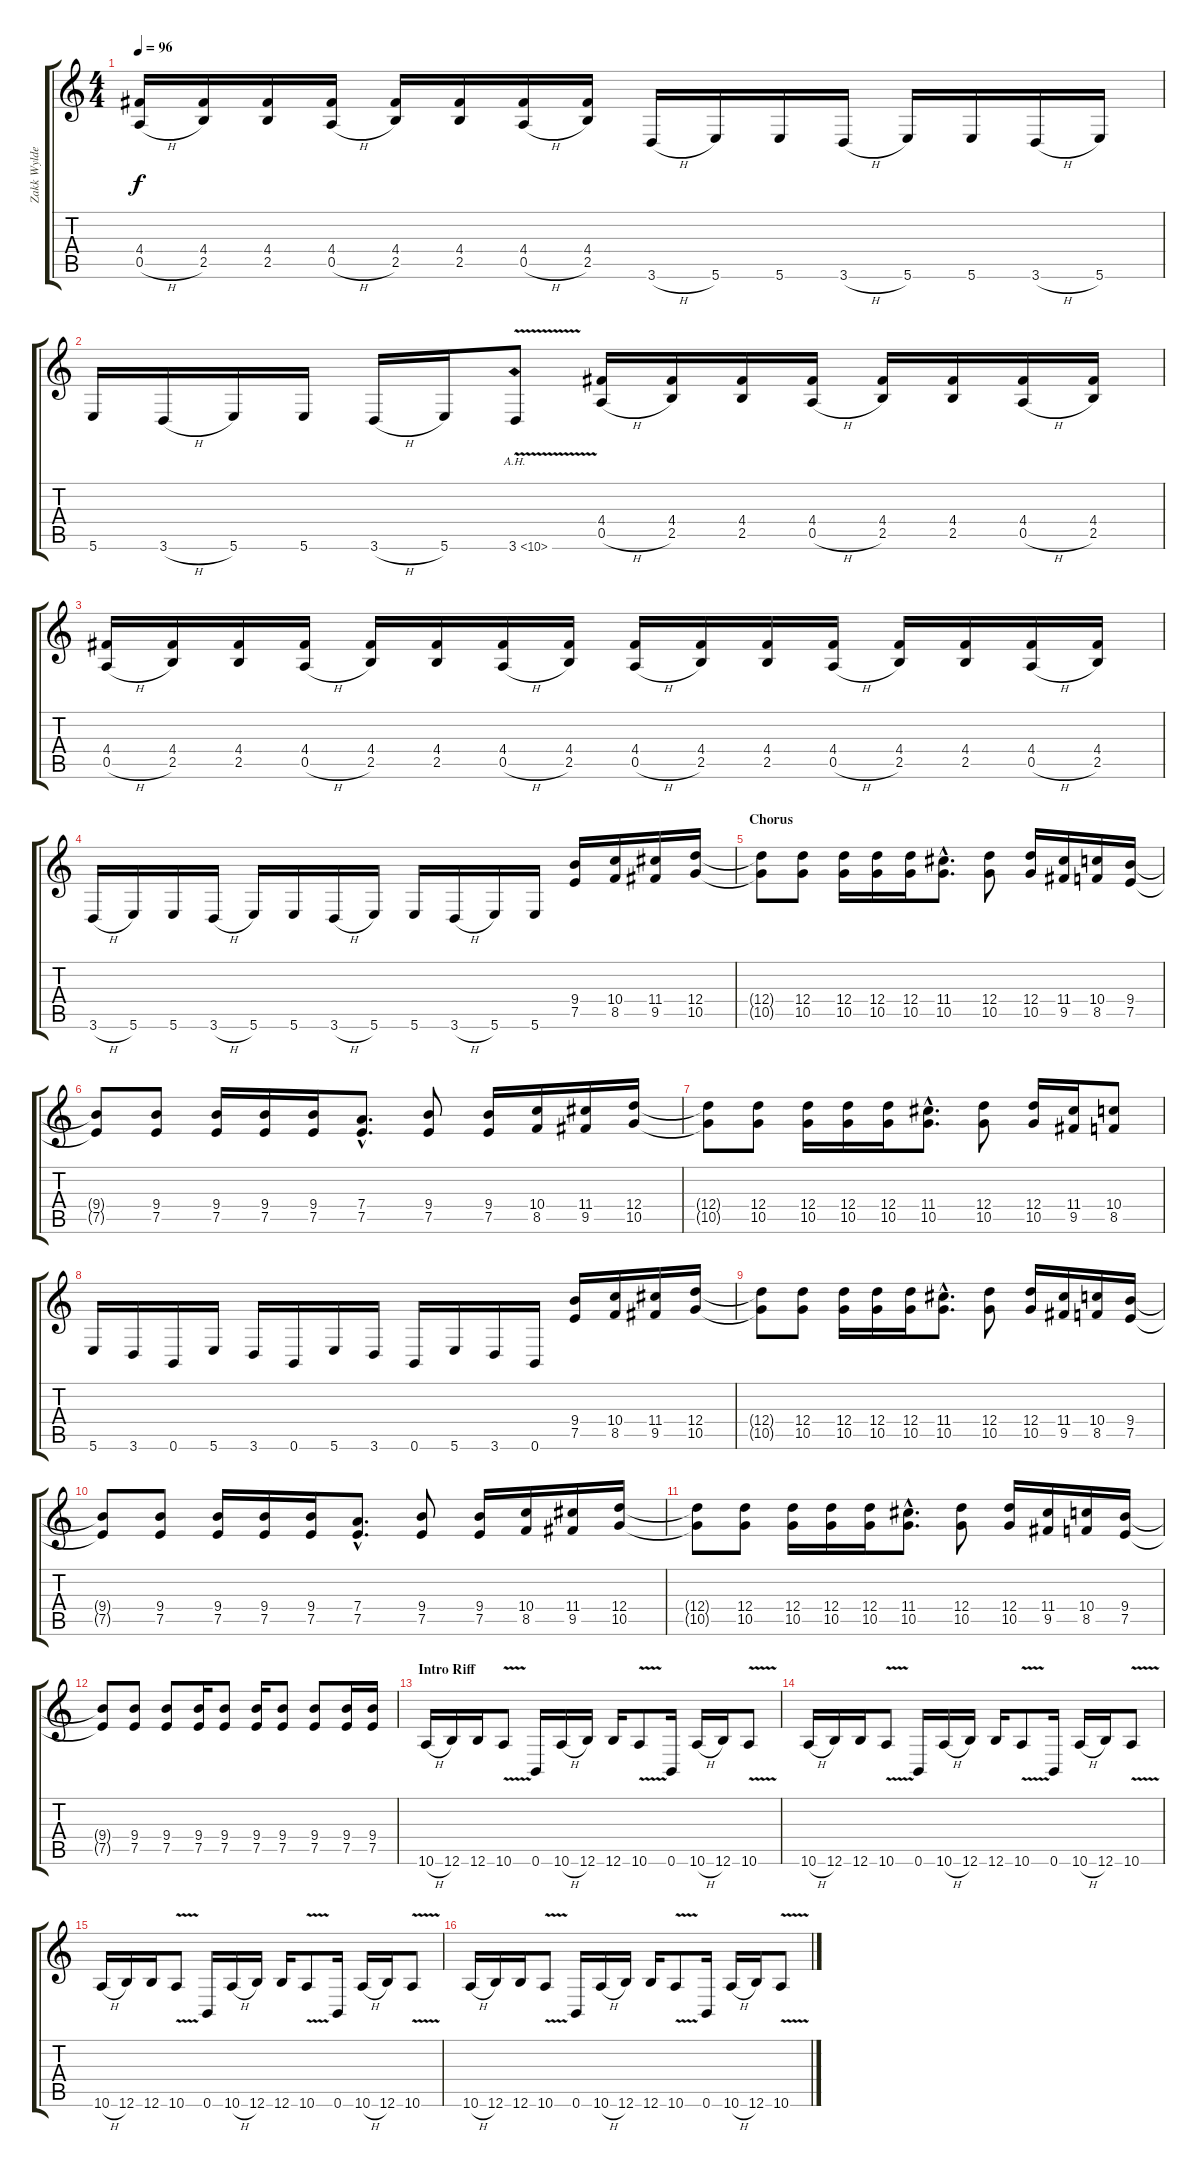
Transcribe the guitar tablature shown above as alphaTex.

\track ("Zakk Wylde (Rhythm Guitar)" "Zakk Wylde") {instrument distortionguitar}
\staff {score tabs}
\tuning (E4 B3 G3 D3 A2 B1) {hide}
\ts (4 4)
\tempo 96
\clef g2
\ks c
(4.4 0.5{h}).16{dy f} (4.4 2.5).16 (4.4 2.5).16 (4.4 0.5{h}).16 (4.4 2.5).16 (4.4 2.5).16 (4.4 0.5{h}).16 (4.4 2.5).16 3.6{h}.16 5.6.16 5.6.16 3.6{h}.16 5.6.16 5.6.16 3.6{h}.16 5.6.16 |
5.6.16 3.6{h}.16 5.6.16 5.6.16 3.6{h}.16 5.6.16 3.6{ah 7 v}.8 (4.4 0.5{h}).16 (4.4 2.5).16 (4.4 2.5).16 (4.4 0.5{h}).16 (4.4 2.5).16 (4.4 2.5).16 (4.4 0.5{h}).16 (4.4 2.5).16 |
(4.4 0.5{h}).16 (4.4 2.5).16 (4.4 2.5).16 (4.4 0.5{h}).16 (4.4 2.5).16 (4.4 2.5).16 (4.4 0.5{h}).16 (4.4 2.5).16 (4.4 0.5{h}).16 (4.4 2.5).16 (4.4 2.5).16 (4.4 0.5{h}).16 (4.4 2.5).16 (4.4 2.5).16 (4.4 0.5{h}).16 (4.4 2.5).16 |
3.6{h}.16 5.6.16 5.6.16 3.6{h}.16 5.6.16 5.6.16 3.6{h}.16 5.6.16 5.6.16 3.6{h}.16 5.6.16 5.6.16 (9.4 7.5).16 (10.4 8.5).16 (11.4 9.5).16 (12.4 10.5).16 |
\section ("" "Chorus")
(12.4{t} 10.5{t}).8 (12.4 10.5).8 (12.4 10.5).16 (12.4 10.5).16 (12.4 10.5).16 (11.4{hac} 10.5{hac}).8{d} (12.4 10.5).8 (12.4 10.5).16 (11.4 9.5).16 (10.4 8.5).16 (9.4 7.5).16 |
(9.4{t} 7.5{t}).8 (9.4 7.5).8 (9.4 7.5).16 (9.4 7.5).16 (9.4 7.5).16 (7.4{hac} 7.5{hac}).8{d} (9.4 7.5).8 (9.4 7.5).16 (10.4 8.5).16 (11.4 9.5).16 (12.4 10.5).16 |
(12.4{t} 10.5{t}).8 (12.4 10.5).8 (12.4 10.5).16 (12.4 10.5).16 (12.4 10.5).16 (11.4{hac} 10.5{hac}).8{d} (12.4 10.5).8 (12.4 10.5).16 (11.4 9.5).16 (10.4 8.5).8 |
5.6.16 3.6.16 0.6.16 5.6.16 3.6.16 0.6.16 5.6.16 3.6.16 0.6.16 5.6.16 3.6.16 0.6.16 (9.4 7.5).16 (10.4 8.5).16 (11.4 9.5).16 (12.4 10.5).16 |
(12.4{t} 10.5{t}).8 (12.4 10.5).8 (12.4 10.5).16 (12.4 10.5).16 (12.4 10.5).16 (11.4{hac} 10.5{hac}).8{d} (12.4 10.5).8 (12.4 10.5).16 (11.4 9.5).16 (10.4 8.5).16 (9.4 7.5).16 |
(9.4{t} 7.5{t}).8 (9.4 7.5).8 (9.4 7.5).16 (9.4 7.5).16 (9.4 7.5).16 (7.4{hac} 7.5{hac}).8{d} (9.4 7.5).8 (9.4 7.5).16 (10.4 8.5).16 (11.4 9.5).16 (12.4 10.5).16 |
(12.4{t} 10.5{t}).8 (12.4 10.5).8 (12.4 10.5).16 (12.4 10.5).16 (12.4 10.5).16 (11.4{hac} 10.5{hac}).8{d} (12.4 10.5).8 (12.4 10.5).16 (11.4 9.5).16 (10.4 8.5).16 (9.4 7.5).16 |
(9.4{t} 7.5{t}).8 (9.4 7.5).8 (9.4 7.5).8 (9.4 7.5).16 (9.4 7.5).8 (9.4 7.5).16 (9.4 7.5).8 (9.4 7.5).8 (9.4 7.5).16 (9.4 7.5).16 |
\section ("" "Intro Riff")
10.6{h}.16 12.6.16 12.6.16 10.6{v}.8 0.6.16 10.6{h}.16 12.6.16 12.6.16 10.6{v}.8 0.6.16 10.6{h}.16 12.6.16 10.6{v}.8 |
10.6{h}.16 12.6.16 12.6.16 10.6{v}.8 0.6.16 10.6{h}.16 12.6.16 12.6.16 10.6{v}.8 0.6.16 10.6{h}.16 12.6.16 10.6{v}.8 |
10.6{h}.16 12.6.16 12.6.16 10.6{v}.8 0.6.16 10.6{h}.16 12.6.16 12.6.16 10.6{v}.8 0.6.16 10.6{h}.16 12.6.16 10.6{v}.8 |
10.6{h}.16 12.6.16 12.6.16 10.6{v}.8 0.6.16 10.6{h}.16 12.6.16 12.6.16 10.6{v}.8 0.6.16 10.6{h}.16 12.6.16 10.6{v}.8
